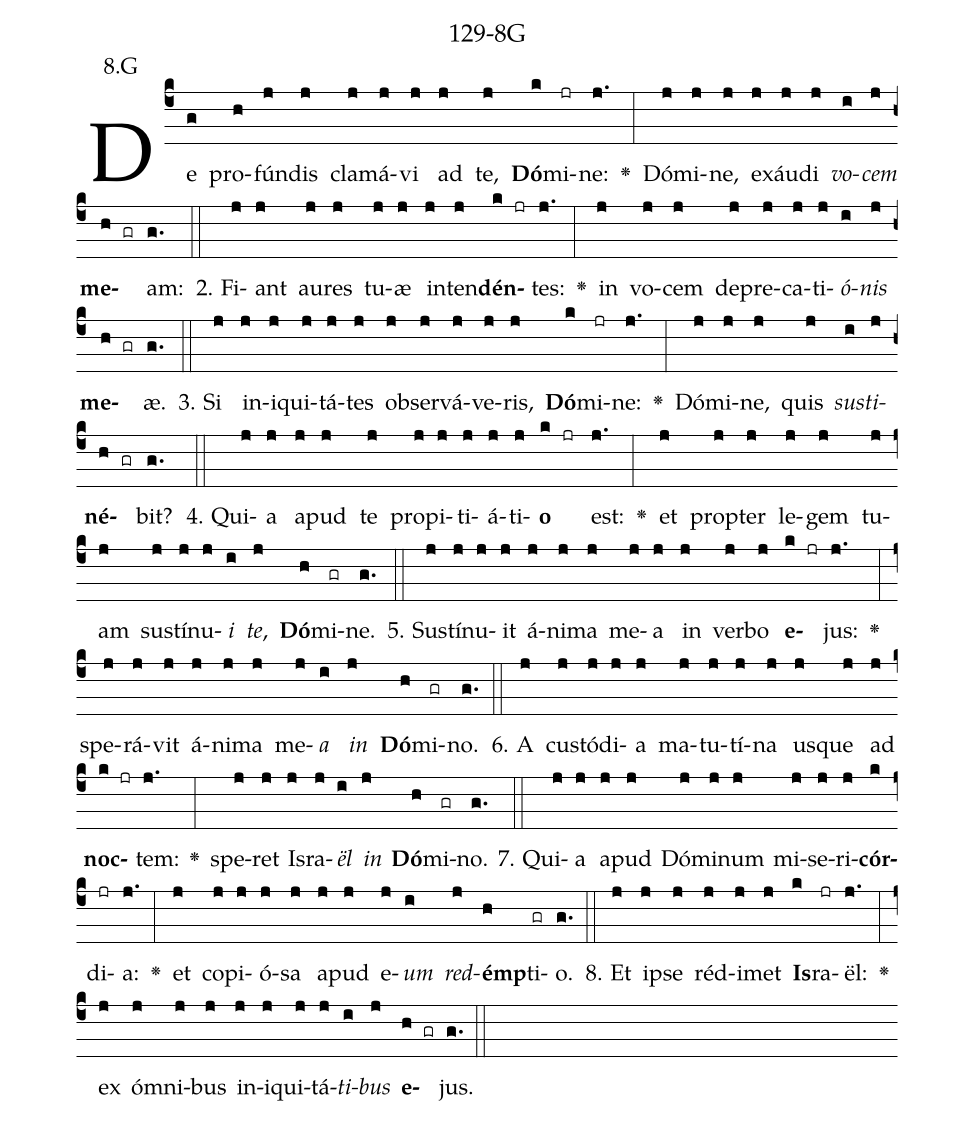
name: 129-8G;
annotation: 8.G;
%%
(c4)De(g) pro(h)fún(j)dis(j) cla(j)má(j)vi(j) ad(j) te,(j) <b>Dó</b>(k)mi(jr)ne:(j.) <v>\greheightstar</v>(:) Dó(j)mi(j)ne,(j) ex(j)áu(j)di(j) <i>vo</i>(i)<i>cem</i>(j) <b>me</b>(h gr)am:(g.) (::)
2. Fi(j)ant(j) au(j)res(j) tu(j)æ(j) in(j)ten(j)<b>dén</b>(k jr)tes:(j.) <v>\greheightstar</v>(:) in(j) vo(j)cem(j) de(j)pre(j)ca(j)ti(j)<i>ó</i>(i)<i>nis</i>(j) <b>me</b>(h gr)æ.(g.) (::)
3. Si(j) in(j)i(j)qui(j)tá(j)tes(j) ob(j)ser(j)vá(j)ve(j)ris,(j) <b>Dó</b>(k)mi(jr)ne:(j.) <v>\greheightstar</v>(:) Dó(j)mi(j)ne,(j) quis(j) <i>sus</i>(i)<i>ti</i>(j)<b>né</b>(h gr)bit?(g.) (::)
4. Qui(j)a(j) a(j)pud(j) te(j) pro(j)pi(j)ti(j)á(j)ti(j)<b>o</b>(k jr) est:(j.) <v>\greheightstar</v>(:) et(j) prop(j)ter(j) le(j)gem(j) tu(j)am(j) sus(j)tí(j)nu(j)<i>i</i>(i) <i>te</i>,(j) <b>Dó</b>(h)mi(gr)ne.(g.) (::)
5. Sus(j)tí(j)nu(j)it(j) á(j)ni(j)ma(j) me(j)a(j) in(j) ver(j)bo(j) <b>e</b>(k jr)jus:(j.) <v>\greheightstar</v>(:) spe(j)rá(j)vit(j) á(j)ni(j)ma(j) me(j)<i>a</i>(i) <i>in</i>(j) <b>Dó</b>(h)mi(gr)no.(g.) (::)
6. A(j) cus(j)tó(j)di(j)a(j) ma(j)tu(j)tí(j)na(j) us(j)que(j) ad(j) <b>noc</b>(k jr)tem:(j.) <v>\greheightstar</v>(:) spe(j)ret(j) Is(j)ra(j)<i>ël</i>(i) <i>in</i>(j) <b>Dó</b>(h)mi(gr)no.(g.) (::)
7. Qui(j)a(j) a(j)pud(j) Dó(j)mi(j)num(j) mi(j)se(j)ri(j)<b>cór</b>(k)di(jr)a:(j.) <v>\greheightstar</v>(:) et(j) co(j)pi(j)ó(j)sa(j) a(j)pud(j) e(j)<i>um</i>(i) <i>red</i>(j)<b>émp</b>(h)ti(gr)o.(g.) (::)
8. Et(j) ip(j)se(j) réd(j)i(j)met(j) <b>Is</b>(k)ra(jr)ël:(j.) <v>\greheightstar</v>(:) ex(j) óm(j)ni(j)bus(j) in(j)i(j)qui(j)tá(j)<i>ti</i>(i)<i>bus</i>(j) <b>e</b>(h gr)jus.(g.) (::)
